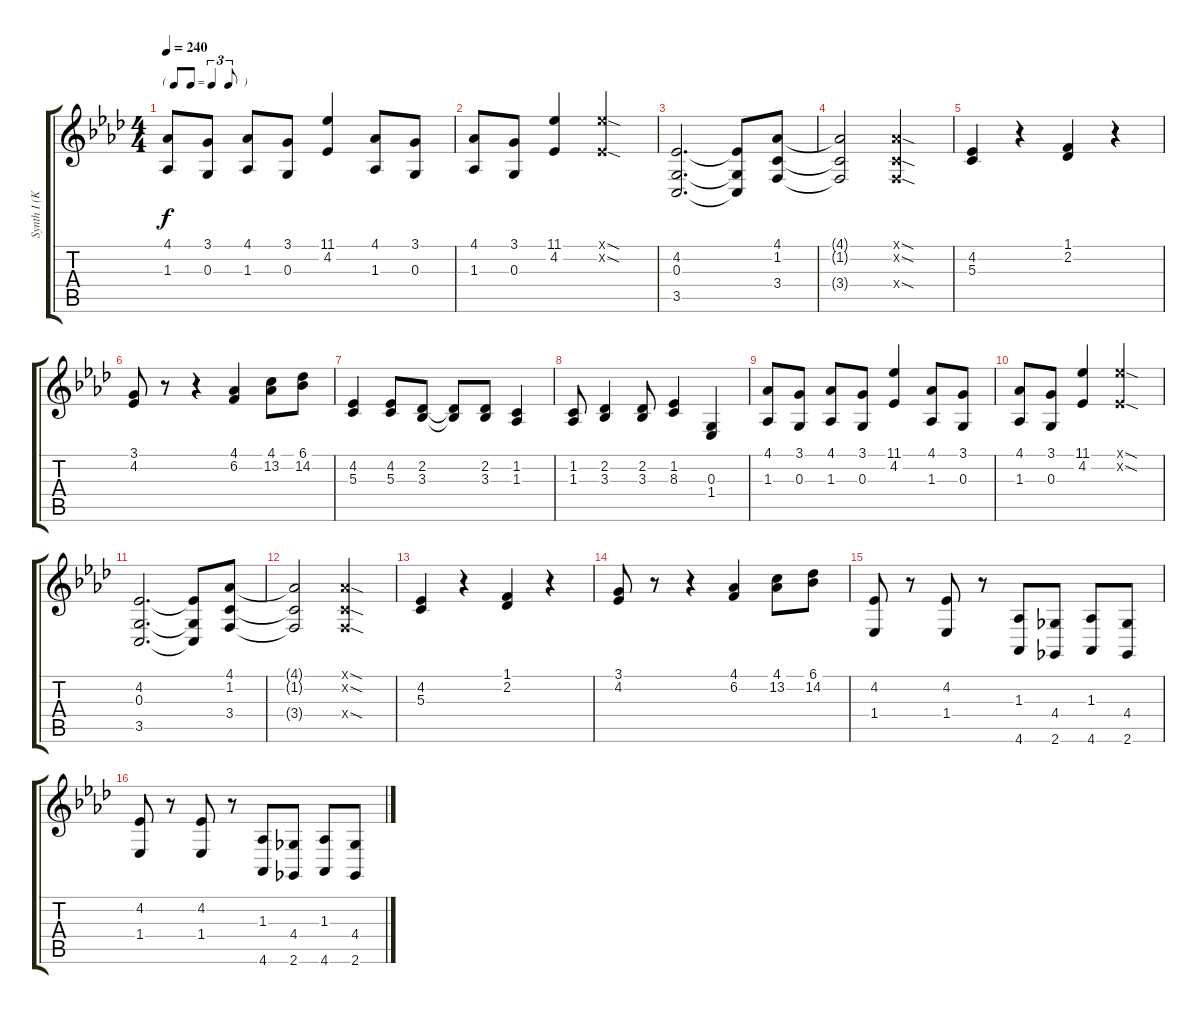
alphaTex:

\track ("Synth I (Kotobuki Tsumugi)" "Synth I (K") {instrument drawbarorgan}
\staff {score tabs}
\tuning (E4 B3 G3 D3 A2 E2) {hide}
\ts (4 4)
\tf triplet8th
\tempo 240
\clef g2
\ks ab
(4.1 1.3).8{dy f volume 10} (3.1 0.3).8 (4.1 1.3).8 (3.1 0.3).8 (11.1 4.2).4 (4.1 1.3).8 (3.1 0.3).8 |
(4.1 1.3).8 (3.1 0.3).8 (11.1 4.2).4 (11.1{sod x} 4.2{sod x}).2 |
(4.2 0.3 3.5).2{d} (4.2{t} 0.3{t} 3.5{t}).8 (4.1 1.2 3.4).8 |
(4.1{t} 1.2{t} 3.4{t}).2 (4.1{sod x} 1.2{sod x} 3.4{sod x}).2 |
(4.2 5.3).4 r.4 (1.1 2.2).4 r.4 |
(3.1 4.2).8 r.8 r.4 (4.1 6.2).4 (4.1 13.2).8 (6.1 14.2).8 |
(4.2 5.3).4 (4.2 5.3).8 (2.2 3.3).8 (2.2{t} 3.3{t}).8 (2.2 3.3).8 (1.2 1.3).4 |
(1.2 1.3).8 (2.2 3.3).4 (2.2 3.3).8 (1.2 8.3).4 (0.3 1.4).4 |
(4.1 1.3).8 (3.1 0.3).8 (4.1 1.3).8 (3.1 0.3).8 (11.1 4.2).4 (4.1 1.3).8 (3.1 0.3).8 |
(4.1 1.3).8 (3.1 0.3).8 (11.1 4.2).4 (11.1{sod x} 4.2{sod x}).2 |
(4.2 0.3 3.5).2{d} (4.2{t} 0.3{t} 3.5{t}).8 (4.1 1.2 3.4).8 |
(4.1{t} 1.2{t} 3.4{t}).2 (4.1{sod x} 1.2{sod x} 3.4{sod x}).2 |
(4.2 5.3).4 r.4 (1.1 2.2).4 r.4 |
(3.1 4.2).8 r.8 r.4 (4.1 6.2).4 (4.1 13.2).8 (6.1 14.2).8 |
(4.2 1.4).8 r.8 (4.2 1.4).8 r.8 (1.3 4.6).8 (4.4 2.6).8 (1.3 4.6).8 (4.4 2.6).8 |
(4.2 1.4).8 r.8 (4.2 1.4).8 r.8 (1.3 4.6).8 (4.4 2.6).8 (1.3 4.6).8 (4.4 2.6).8
